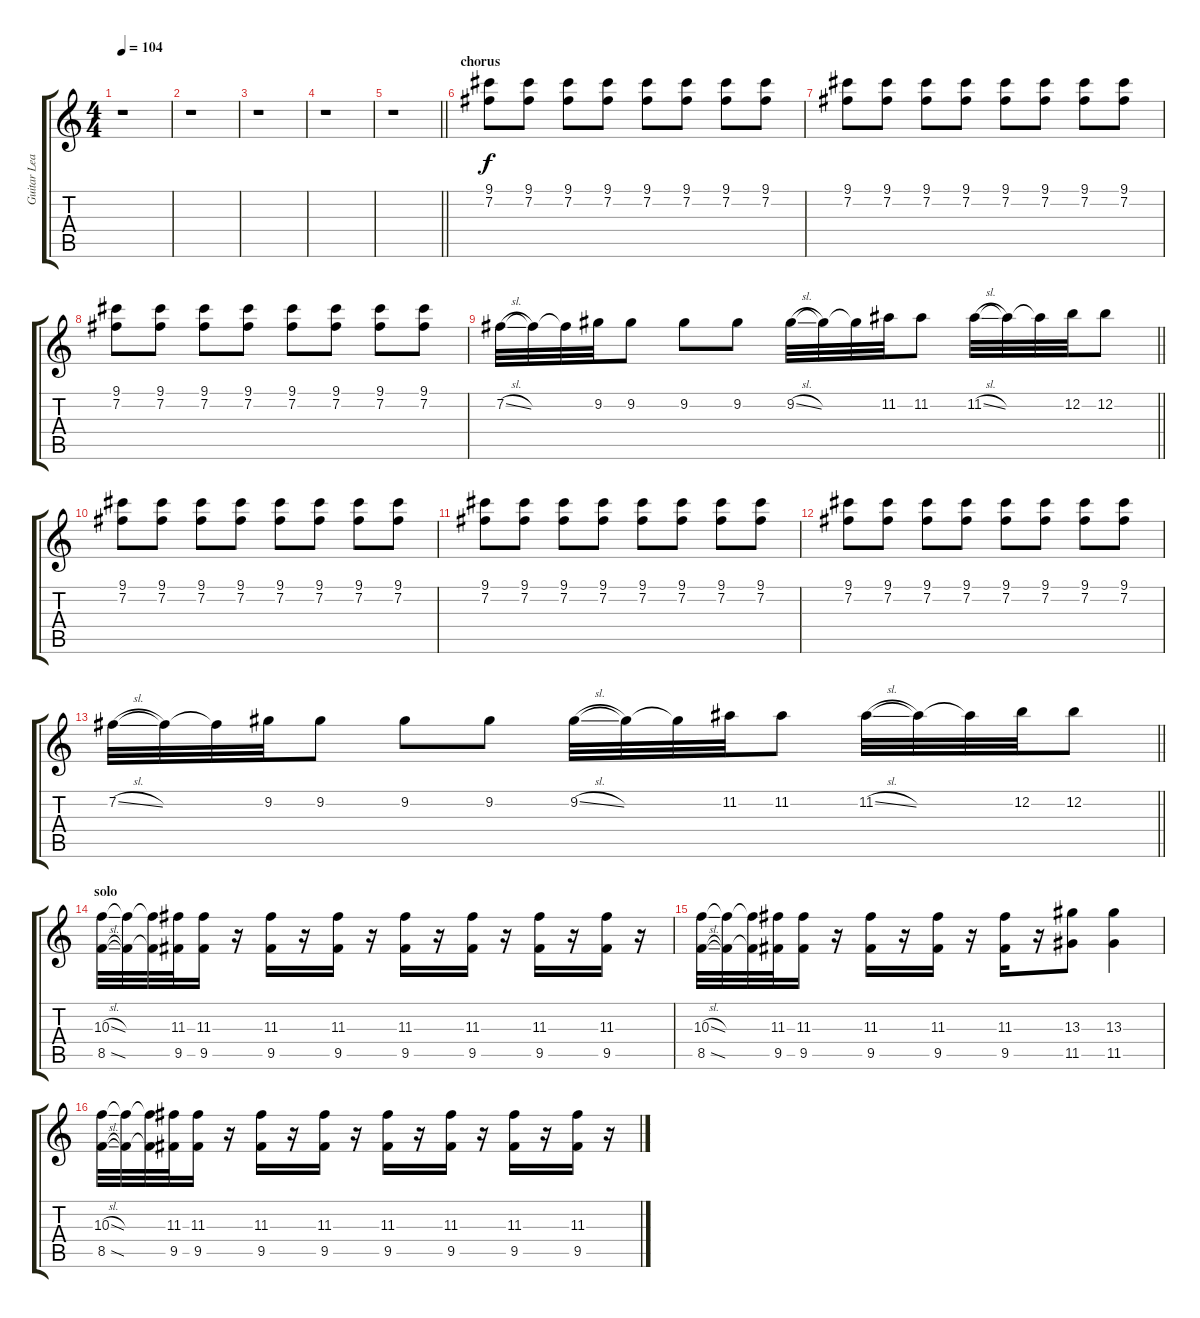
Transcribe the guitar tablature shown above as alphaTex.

\track ("Guitar Lead" "Guitar Lea") {instrument distortionguitar}
\staff {score tabs}
\tuning (E4 B3 G3 D3 A2 E2) {hide}
\ts (4 4)
\tempo 104
\clef g2
\ks c
r.1{dy f} |
r.1 |
r.1 |
r.1 |
\barLineRight lightlight
r.1 |
\section ("" "chorus")
(9.1 7.2).8 (9.1 7.2).8 (9.1 7.2).8 (9.1 7.2).8 (9.1 7.2).8 (9.1 7.2).8 (9.1 7.2).8 (9.1 7.2).8 |
(9.1 7.2).8 (9.1 7.2).8 (9.1 7.2).8 (9.1 7.2).8 (9.1 7.2).8 (9.1 7.2).8 (9.1 7.2).8 (9.1 7.2).8 |
(9.1 7.2).8 (9.1 7.2).8 (9.1 7.2).8 (9.1 7.2).8 (9.1 7.2).8 (9.1 7.2).8 (9.1 7.2).8 (9.1 7.2).8 |
\barLineRight lightlight
7.2{sl}.32 7.2{t}.32 7.2{t}.32 9.2.32 9.2.8 9.2.8 9.2.8 9.2{sl}.32 9.2{t}.32 9.2{t}.32 11.2.32 11.2.8 11.2{sl}.32 11.2{t}.32 11.2{t}.32 12.2.32 12.2.8 |
(9.1 7.2).8 (9.1 7.2).8 (9.1 7.2).8 (9.1 7.2).8 (9.1 7.2).8 (9.1 7.2).8 (9.1 7.2).8 (9.1 7.2).8 |
(9.1 7.2).8 (9.1 7.2).8 (9.1 7.2).8 (9.1 7.2).8 (9.1 7.2).8 (9.1 7.2).8 (9.1 7.2).8 (9.1 7.2).8 |
(9.1 7.2).8 (9.1 7.2).8 (9.1 7.2).8 (9.1 7.2).8 (9.1 7.2).8 (9.1 7.2).8 (9.1 7.2).8 (9.1 7.2).8 |
\barLineRight lightlight
7.2{sl}.32 7.2{t}.32 7.2{t}.32 9.2.32 9.2.8 9.2.8 9.2.8 9.2{sl}.32 9.2{t}.32 9.2{t}.32 11.2.32 11.2.8 11.2{sl}.32 11.2{t}.32 11.2{t}.32 12.2.32 12.2.8 |
\section ("" "solo")
(10.3{sl} 8.5{sl}).32 (10.3{t} 8.5{t}).32 (10.3{t} 8.5{t}).32 (11.3 9.5).32 (11.3 9.5).16 r.16 (11.3 9.5).16 r.16 (11.3 9.5).16 r.16 (11.3 9.5).16 r.16 (11.3 9.5).16 r.16 (11.3 9.5).16 r.16 (11.3 9.5).16 r.16 |
(10.3{sl} 8.5{sl}).32 (10.3{t} 8.5{t}).32 (10.3{t} 8.5{t}).32 (11.3 9.5).32 (11.3 9.5).16 r.16 (11.3 9.5).16 r.16 (11.3 9.5).16 r.16 (11.3 9.5).16 r.16 (13.3 11.5).8 (13.3 11.5).4 |
(10.3{sl} 8.5{sl}).32 (10.3{t} 8.5{t}).32 (10.3{t} 8.5{t}).32 (11.3 9.5).32 (11.3 9.5).16 r.16 (11.3 9.5).16 r.16 (11.3 9.5).16 r.16 (11.3 9.5).16 r.16 (11.3 9.5).16 r.16 (11.3 9.5).16 r.16 (11.3 9.5).16 r.16
